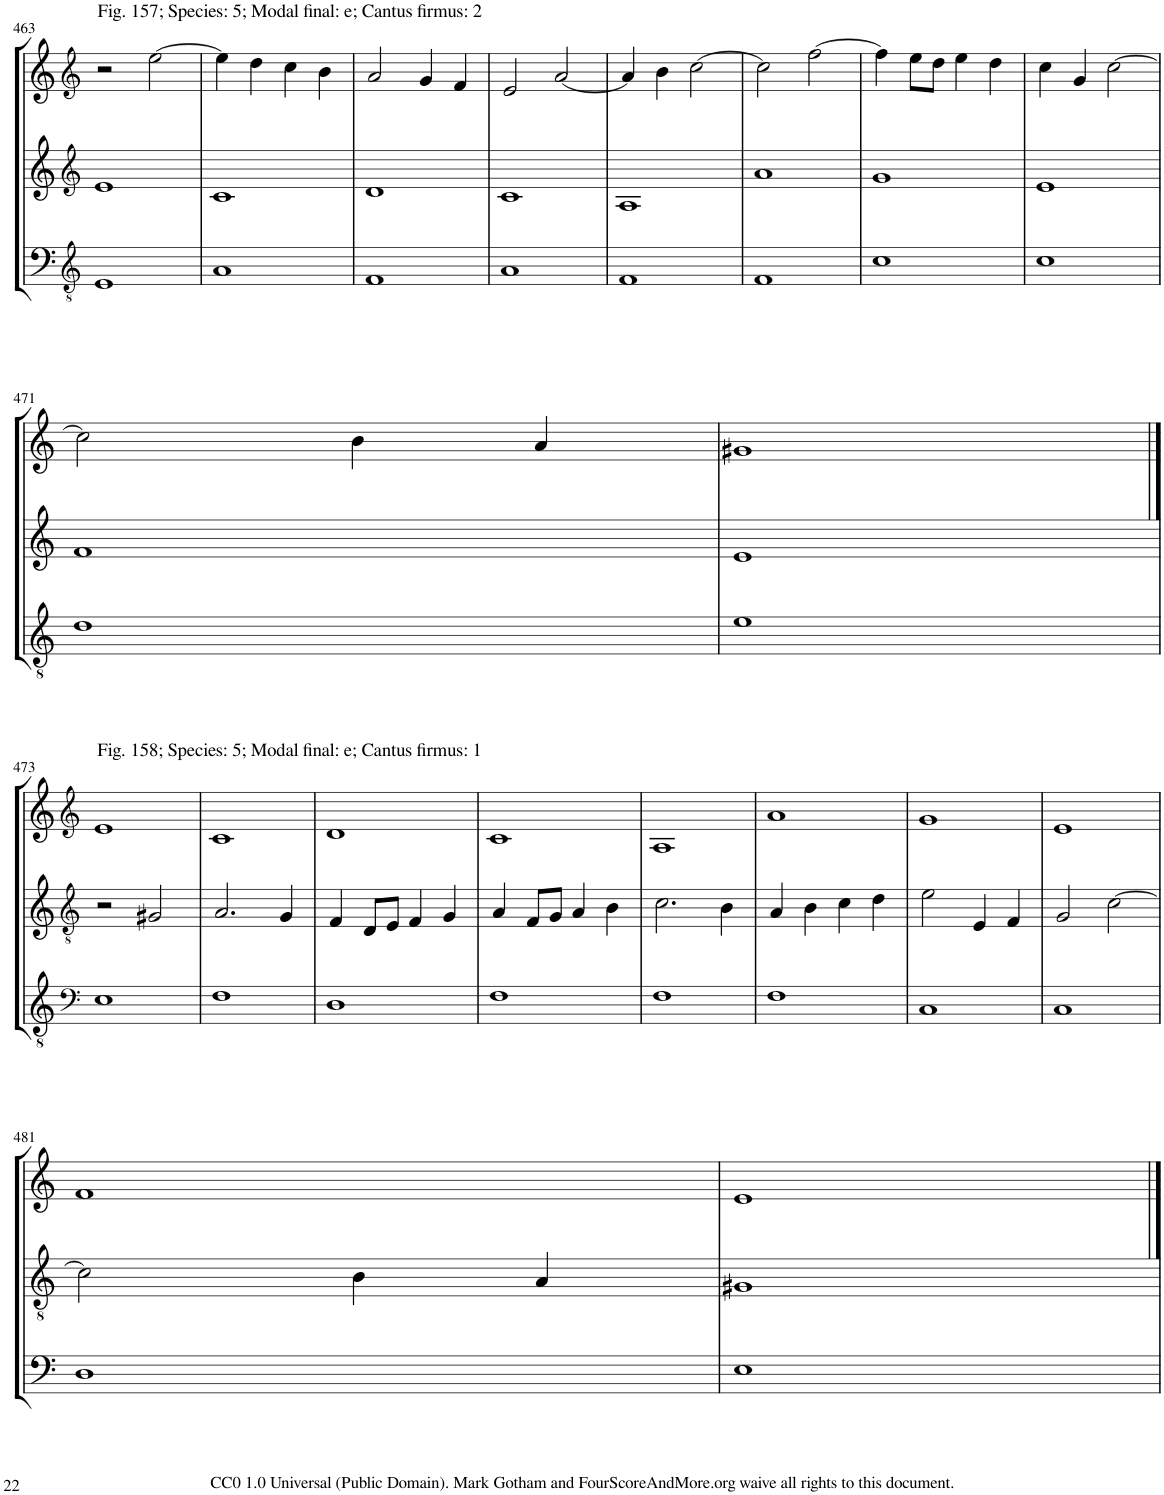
**kern	**kern	**kern
*part3	*part2	*part1
*staff3	*staff2	*staff1
*I"Piano	*I"Piano	*I"Piano
*I'Pno	*I'Pno	*I'Pno
!!LO:PB:g=z
*clefGv2	*clefG2	*clefG2
*k[]	*k[]	*k[]
*M4/4	*M4/4	*M4/4
=463	=463	=463
!	!	!LO:TX:a:t=Fig. 157; Species&colon; 5; Modal final&colon; e; Cantus firmus&colon; 2
1E	1e	2r
.	.	[2ee\
=464	=464	=464
1A	1c	4ee\]
.	.	4dd\
.	.	4cc\
.	.	4b\
=465	=465	=465
1F	1d	2a/
.	.	4g/
.	.	4f/
=466	=466	=466
1A	1c	2e/
.	.	[2a/
=467	=467	=467
1F	1A	4a/]
.	.	4b\
.	.	[2cc\
=468	=468	=468
1F	1a	2cc\]
.	.	[2ff\
=469	=469	=469
1c	1g	4ff\]
.	.	8ee\L
.	.	8dd\J
.	.	4ee\
.	.	4dd\
=470	=470	=470
1c	1e	4cc\
.	.	4g/
.	.	[2cc\
!!LO:LB:g=z
=471	=471	=471
1d	1f	2cc\]
.	.	4b\
.	.	4a/
=472	=472	=472
1e	1e	1g#X
!!LO:LB:g=z
==473	==473	==473
*clefF4	*clefGv2	*clefG2
!	!	!LO:TX:a:t=Fig. 158; Species&colon; 5; Modal final&colon; e; Cantus firmus&colon; 1
1E	2r	1e
.	2G#X/	.
=474	=474	=474
1F	2.A/	1c
.	4G/	.
=475	=475	=475
1D	4F/	1d
.	8D/L	.
.	8E/J	.
.	4F/	.
.	4G/	.
=476	=476	=476
1F	4A/	1c
.	8F/L	.
.	8G/J	.
.	4A/	.
.	4B\	.
=477	=477	=477
1F	2.c\	1A
.	4B\	.
=478	=478	=478
1F	4A/	1a
.	4B\	.
.	4c\	.
.	4d\	.
=479	=479	=479
1C	2e\	1g
.	4E/	.
.	4F/	.
=480	=480	=480
1C	2G/	1e
.	[2c\	.
!!LO:LB:g=z
=481	=481	=481
1D	2c\]	1f
.	4B\	.
.	4A/	.
=482	=482	=482
1E	1G#X	1e
==	==	==
*-	*-	*-
